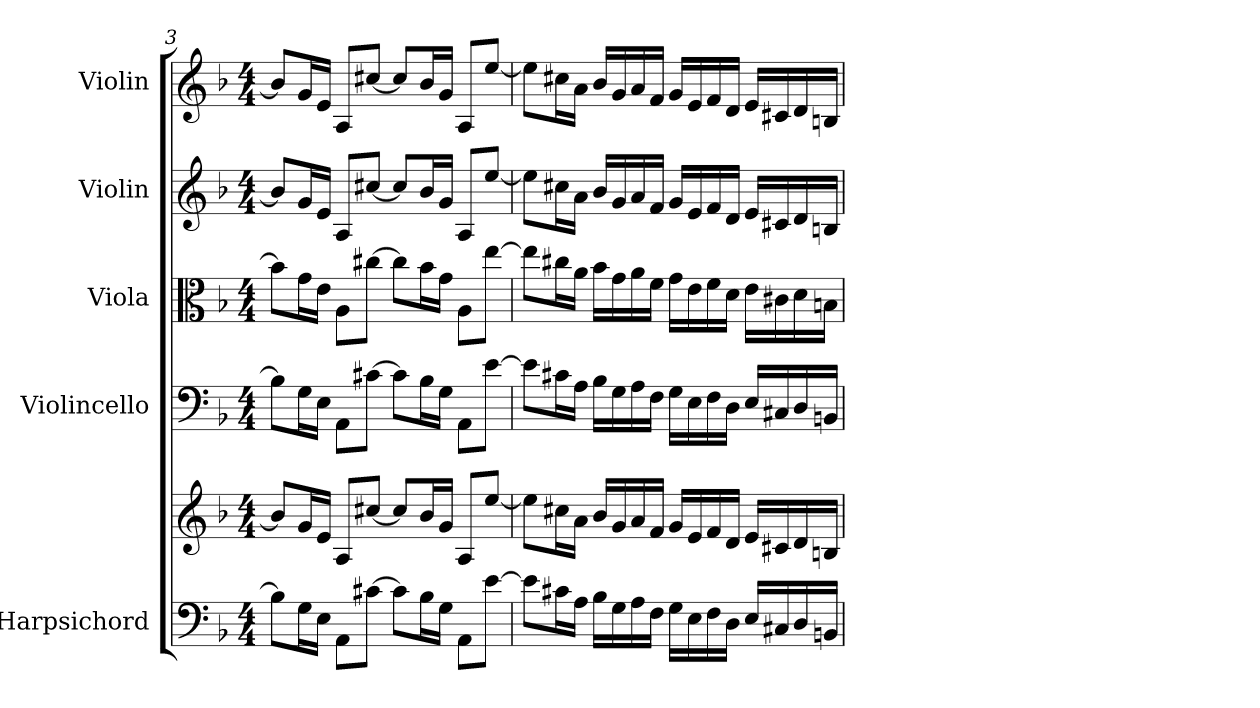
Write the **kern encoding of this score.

**kern	**kern	**kern	**kern	**kern	**kern
*part5	*part5	*part4	*part3	*part2	*part1
*staff6	*staff5	*staff4	*staff3	*staff2	*staff1
*I"Harpsichord	*	*I"Violincello	*I"Viola	*I"Violin	*I"Violin
*I'Hpschd	*	*I'Vc	*I'Vla	*I'Vln	*I'Vln
*clefF4	*clefG2	*clefF4	*clefC3	*clefG2	*clefG2
*k[b-]	*k[b-]	*k[b-]	*k[b-]	*k[b-]	*k[b-]
*M4/4	*M4/4	*M4/4	*M4/4	*M4/4	*M4/4
=3	=3	=3	=3	=3	=3
8B-\L]	8b-/L]	8B-\L]	8b-\L]	8b-/L]	8b-/L]
16G\L	16g/L	16G\L	16g\L	16g/L	16g/L
16E\JJ	16e/JJ	16E\JJ	16e\JJ	16e/JJ	16e/JJ
8AA\L	8A/L	8AA\L	8A\L	8A/L	8A/L
[8c#X\J	[8cc#X/J	[8c#X\J	[8cc#X\J	[8cc#X/J	[8cc#X/J
8c#\L]	8cc#/L]	8c#\L]	8cc#\L]	8cc#/L]	8cc#/L]
16B-\L	16b-/L	16B-\L	16b-\L	16b-/L	16b-/L
16G\JJ	16g/JJ	16G\JJ	16g\JJ	16g/JJ	16g/JJ
8AA\L	8A/L	8AA\L	8A\L	8A/L	8A/L
[8e\J	[8ee/J	[8e\J	[8ee\J	[8ee/J	[8ee/J
!!LO:PB:g=z
=4	=4	=4	=4	=4	=4
8e\L]	8ee\L]	8e\L]	8ee\L]	8ee\L]	8ee\L]
16c#X\L	16cc#X\L	16c#X\L	16cc#X\L	16cc#X\L	16cc#X\L
16A\JJ	16a\JJ	16A\JJ	16a\JJ	16a\JJ	16a\JJ
16B-\LL	16b-/LL	16B-\LL	16b-\LL	16b-/LL	16b-/LL
16G\	16g/	16G\	16g\	16g/	16g/
16A\	16a/	16A\	16a\	16a/	16a/
16F\JJ	16f/JJ	16F\JJ	16f\JJ	16f/JJ	16f/JJ
16G\LL	16g/LL	16G\LL	16g\LL	16g/LL	16g/LL
16E\	16e/	16E\	16e\	16e/	16e/
16F\	16f/	16F\	16f\	16f/	16f/
16D\JJ	16d/JJ	16D\JJ	16d\JJ	16d/JJ	16d/JJ
16E/LL	16e/LL	16E/LL	16e\LL	16e/LL	16e/LL
16C#X/	16c#X/	16C#X/	16c#X\	16c#X/	16c#X/
16D/	16d/	16D/	16d\	16d/	16d/
16BBn/JJ	16Bn/JJ	16BBn/JJ	16Bn\JJ	16Bn/JJ	16Bn/JJ
=	=	=	=	=	=
*-	*-	*-	*-	*-	*-
